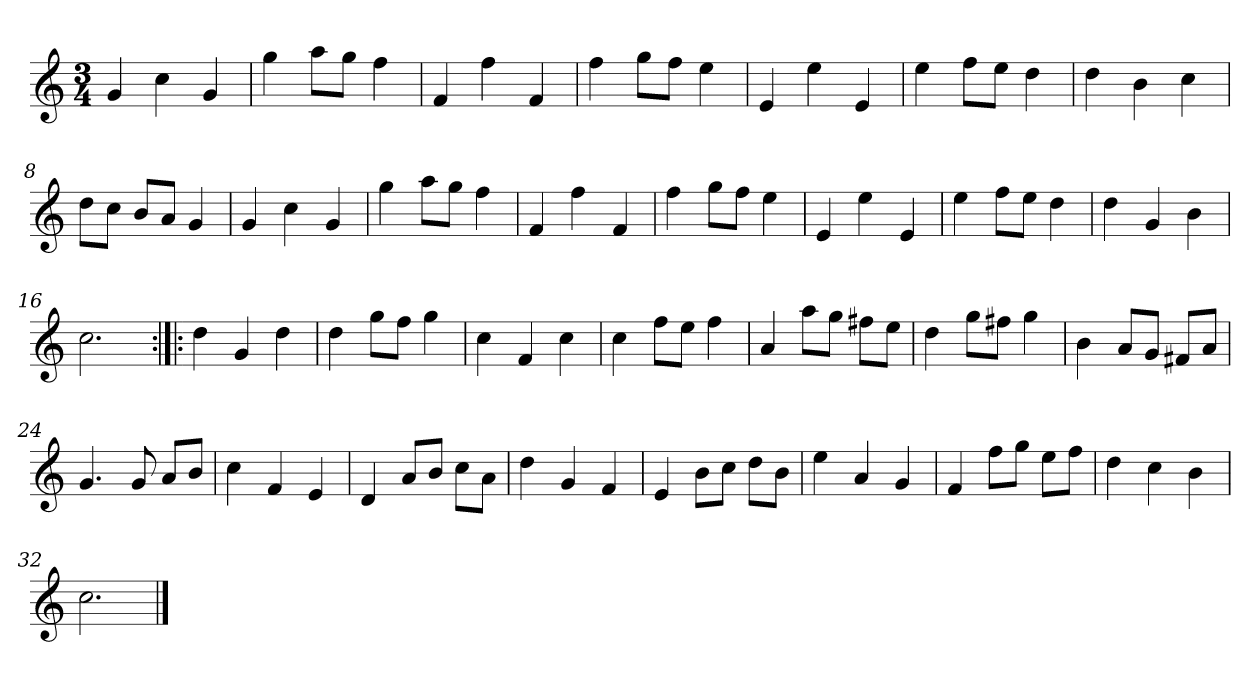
**kern
*part1
*staff1
*clefG2
*k[]
*C:
*M3/4
*MM120
=1
4g
4cc
4g
=2
4gg
8aa\L
8gg\J
4ff
=3
4f
4ff
4f
=4
4ff
8gg\L
8ff\J
4ee
=5
4e
4ee
4e
=6
4ee
8ff\L
8ee\J
4dd
=7
4dd
4b
4cc
=8
8dd\L
8cc\J
8b/L
8a/J
4g
=9
4g
4cc
4g
=10
4gg
8aa\L
8gg\J
4ff
=11
4f
4ff
4f
=12
4ff
8gg\L
8ff\J
4ee
=13
4e
4ee
4e
=14
4ee
8ff\L
8ee\J
4dd
=15
4dd
4g
4b
=16
2.cc
=17:|!|:
4dd
4g
4dd
=18
4dd
8gg\L
8ff\J
4gg
=19
4cc
4f
4cc
=20
4cc
8ff\L
8ee\J
4ff
=21
4a
8aa\L
8gg\J
8ff#X\L
8ee\J
=22
4dd
8gg\L
8ff#X\J
4gg
=23
4b
8a/L
8g/J
8f#X/L
8a/J
=24
4.g
8g
8a/L
8b/J
=25
4cc
4f
4e
=26
4d
8a/L
8b/J
8cc\L
8a\J
=27
4dd
4g
4f
=28
4e
8b\L
8cc\J
8dd\L
8b\J
=29
4ee
4a
4g
=30
4f
8ff\L
8gg\J
8ee\L
8ff\J
=31
4dd
4cc
4b
=32
2.cc
==
*-
